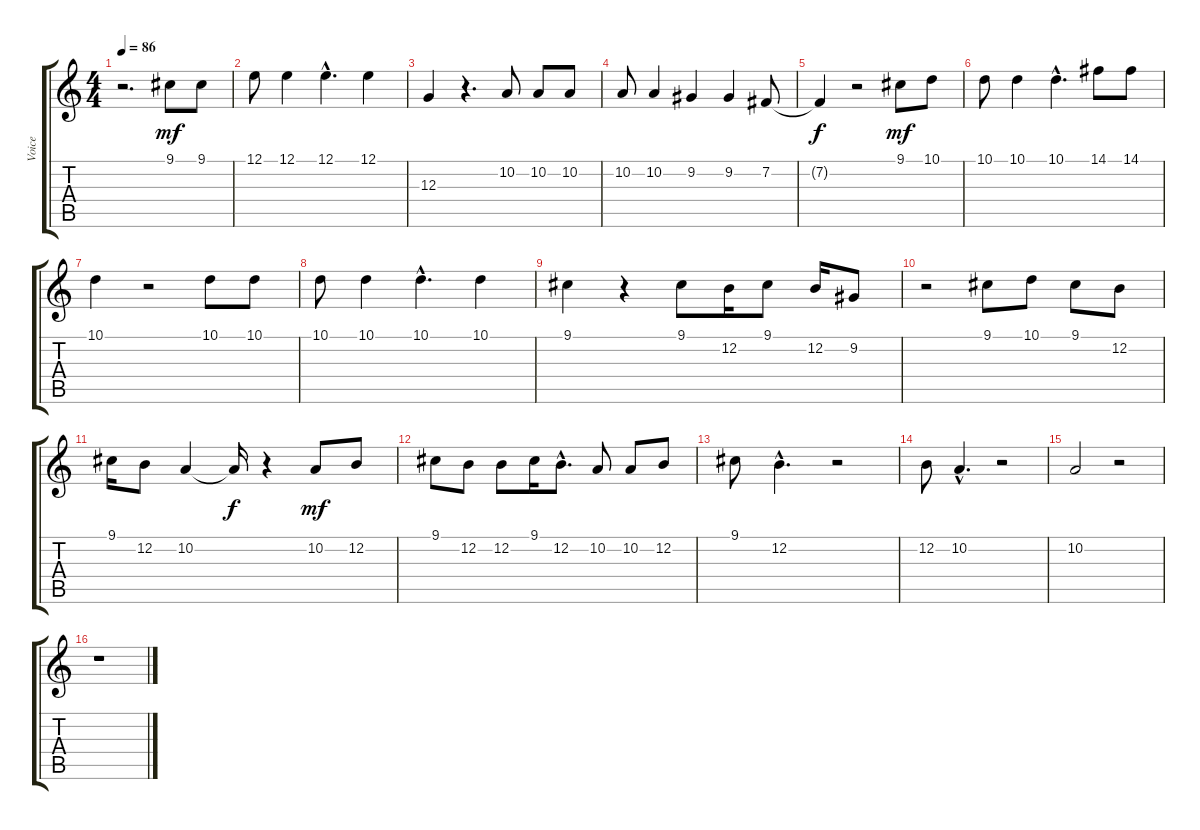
\track ("Voice" "Voice") {instrument flute}
\staff {score tabs}
\tuning (E4 B3 G3 D3 A2 E2) {hide}
\ts (4 4)
\tempo 86
\clef g2
\ks c
r.2{d dy f} 9.1.8{dy mf} 9.1.8 |
12.1.8 12.1.4 12.1{hac}.4{d} 12.1.4 |
12.3.4 r.4{d} 10.2.8 10.2.8 10.2.8 |
10.2.8 10.2.4 9.2.4 9.2.4 7.2.8 |
7.2{t}.4{dy f} r.2 9.1.8{dy mf} 10.1.8 |
10.1.8 10.1.4 10.1{hac}.4{d} 14.1.8 14.1.8 |
10.1.4 r.2 10.1.8 10.1.8 |
10.1.8 10.1.4 10.1{hac}.4{d} 10.1.4 |
9.1.4 r.4 9.1.8 12.2.16 9.1.8 12.2.16 9.2.8 |
r.2 9.1.8 10.1.8 9.1.8 12.2.8 |
9.1.16 12.2.8 10.2.4 10.2{t}.16{dy f} r.4 10.2.8{dy mf} 12.2.8 |
9.1.8 12.2.8 12.2.8 9.1.16 12.2{hac}.8{d} 10.2.8 10.2.8 12.2.8 |
9.1.8 12.2{hac}.4{d} r.2 |
12.2.8 10.2{hac}.4{d} r.2 |
10.2.2 r.2 |
r.1
